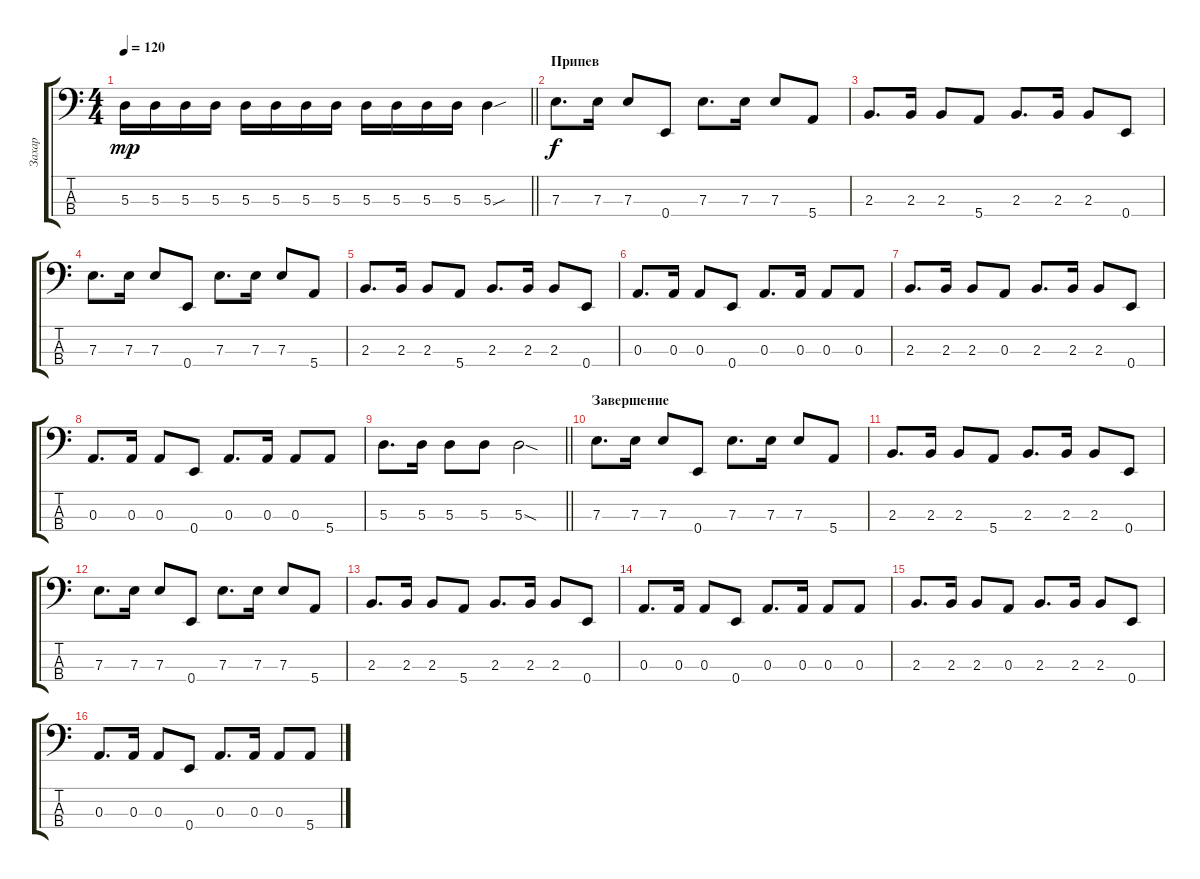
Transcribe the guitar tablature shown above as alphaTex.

\track ("Захар" "Захар") {instrument electricbassfinger}
\staff {score tabs}
\tuning (G2 D2 A1 E1) {hide}
\ts (4 4)
\tempo 120
\clef f4
\barLineRight lightlight
\ks c
5.3.16{dy mp} 5.3.16 5.3.16 5.3.16 5.3.16 5.3.16 5.3.16 5.3.16 5.3.16 5.3.16 5.3.16 5.3.16 5.3{sou}.4 |
\section ("" "Припев")
7.3.8{d dy f} 7.3.16 7.3.8 0.4.8 7.3.8{d} 7.3.16 7.3.8 5.4.8 |
2.3.8{d} 2.3.16 2.3.8 5.4.8 2.3.8{d} 2.3.16 2.3.8 0.4.8 |
7.3.8{d} 7.3.16 7.3.8 0.4.8 7.3.8{d} 7.3.16 7.3.8 5.4.8 |
2.3.8{d} 2.3.16 2.3.8 5.4.8 2.3.8{d} 2.3.16 2.3.8 0.4.8 |
0.3.8{d} 0.3.16 0.3.8 0.4.8 0.3.8{d} 0.3.16 0.3.8 0.3.8 |
2.3.8{d} 2.3.16 2.3.8 0.3.8 2.3.8{d} 2.3.16 2.3.8 0.4.8 |
0.3.8{d} 0.3.16 0.3.8 0.4.8 0.3.8{d} 0.3.16 0.3.8 5.4.8 |
\barLineRight lightlight
5.3.8{d} 5.3.16 5.3.8 5.3.8 5.3{sod}.2 |
\section ("" "Завершение")
7.3.8{d} 7.3.16 7.3.8 0.4.8 7.3.8{d} 7.3.16 7.3.8 5.4.8 |
2.3.8{d} 2.3.16 2.3.8 5.4.8 2.3.8{d} 2.3.16 2.3.8 0.4.8 |
7.3.8{d} 7.3.16 7.3.8 0.4.8 7.3.8{d} 7.3.16 7.3.8 5.4.8 |
2.3.8{d} 2.3.16 2.3.8 5.4.8 2.3.8{d} 2.3.16 2.3.8 0.4.8 |
0.3.8{d} 0.3.16 0.3.8 0.4.8 0.3.8{d} 0.3.16 0.3.8 0.3.8 |
2.3.8{d} 2.3.16 2.3.8 0.3.8 2.3.8{d} 2.3.16 2.3.8 0.4.8 |
0.3.8{d} 0.3.16 0.3.8 0.4.8 0.3.8{d} 0.3.16 0.3.8 5.4.8
